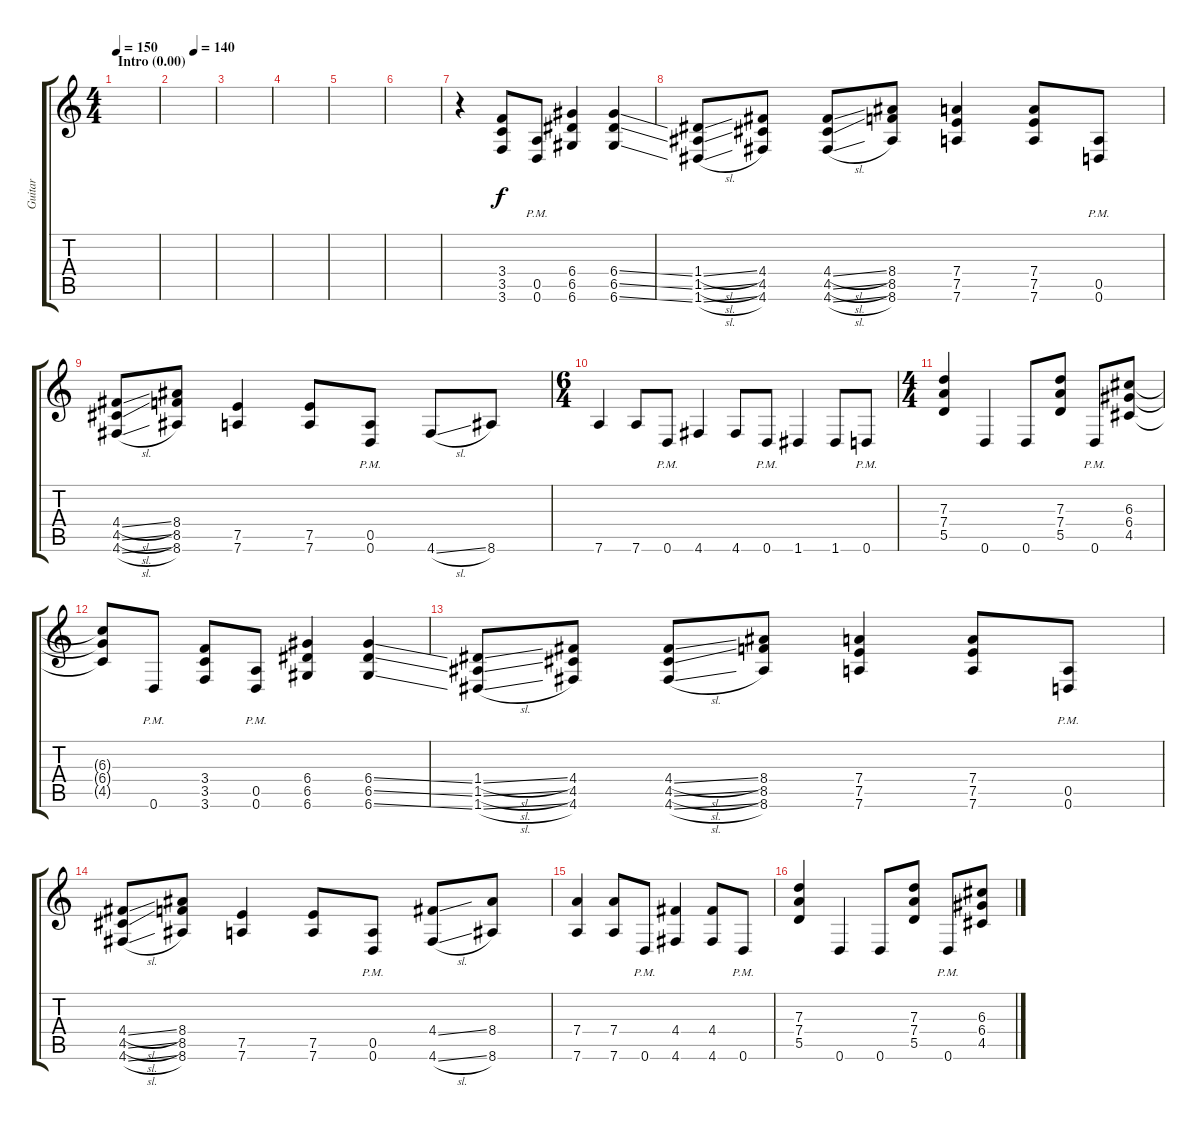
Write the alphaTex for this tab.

\track ("Guitar" "Guitar") {instrument distortionguitar}
\staff {score tabs}
\tuning (E4 B3 G3 D3 A2 D2) {hide}
\ts (4 4)
\section ("" "Intro (0.00)")
\tempo 150
\clef g2
\ks c
|
\tempo (140 0.5)
|
|
|
|
|
r.4 (3.4 3.5 3.6).8 (0.5{pm} 0.6{pm}).8 (6.4 6.5 6.6).4 (6.4{ss} 6.5{ss} 6.6{ss}).4 |
(1.4{sl} 1.5{sl} 1.6{sl}).8 (4.4 4.5 4.6).8 (4.4{sl} 4.5{sl} 4.6{sl}).8 (8.4 8.5 8.6).8 (7.4 7.5 7.6).4 (7.4 7.5 7.6).8 (0.5{pm} 0.6{pm}).8 |
(4.4{sl} 4.5{sl} 4.6{sl}).8 (8.4 8.5 8.6).8 (7.5 7.6).4 (7.5 7.6).8 (0.5{pm} 0.6{pm}).8 4.6{sl}.8 8.6.8 |
\ts (6 4)
7.6.4 7.6.8 0.6{pm}.8 4.6.4 4.6.8 0.6{pm}.8 1.6.4 1.6.8 0.6{pm}.8 |
\ts (4 4)
(7.3 7.4 5.5).4 0.6.4 0.6.8 (7.3 7.4 5.5).8 0.6{pm}.8 (6.3 6.4 4.5).8 |
(6.3{t} 6.4{t} 4.5{t}).8 0.6{pm}.8 (3.4 3.5 3.6).8 (0.5{pm} 0.6{pm}).8 (6.4 6.5 6.6).4 (6.4{ss} 6.5{ss} 6.6{ss}).4 |
(1.4{sl} 1.5{sl} 1.6{sl}).8 (4.4 4.5 4.6).8 (4.4{sl} 4.5{sl} 4.6{sl}).8 (8.4 8.5 8.6).8 (7.4 7.5 7.6).4 (7.4 7.5 7.6).8 (0.5{pm} 0.6{pm}).8 |
(4.4{sl} 4.5{sl} 4.6{sl}).8 (8.4 8.5 8.6).8 (7.5 7.6).4 (7.5 7.6).8 (0.5{pm} 0.6{pm}).8 (4.4{ss} 4.6{sl}).8 (8.4 8.6).8 |
(7.4 7.6).4 (7.4 7.6).8 0.6{pm}.8 (4.4 4.6).4 (4.4 4.6).8 0.6{pm}.8 |
(7.3 7.4 5.5).4 0.6.4 0.6.8 (7.3 7.4 5.5).8 0.6{pm}.8 (6.3 6.4 4.5).8
